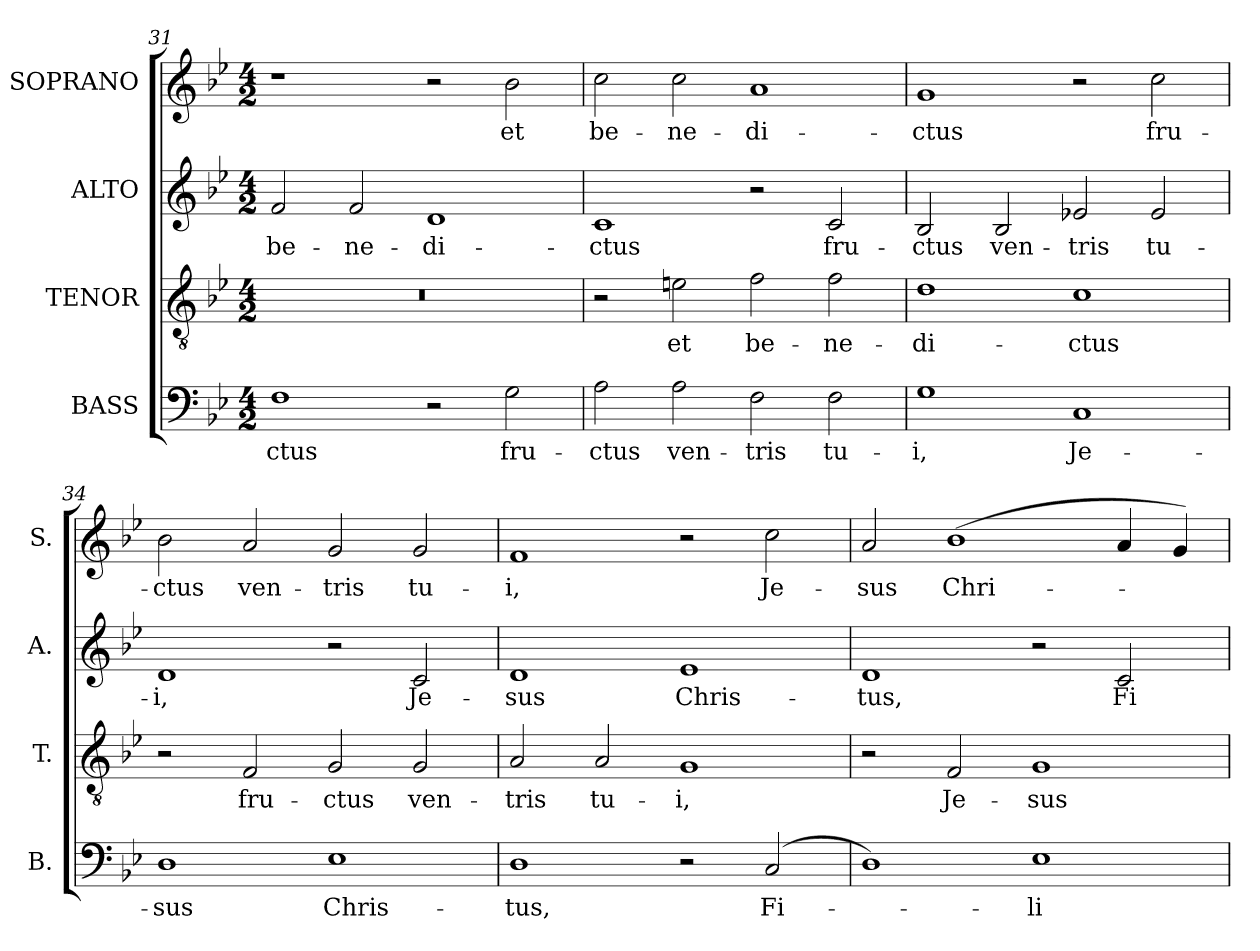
**kern	**text	**kern	**text	**kern	**text	**kern	**text
*part4	*part4	*part3	*part3	*part2	*part2	*part1	*part1
*staff4	*staff4	*staff3	*staff3	*staff2	*staff2	*staff1	*staff1
*I"BASS	*	*I"TENOR	*	*I"ALTO	*	*I"SOPRANO	*
*I'B.	*	*I'T.	*	*I'A.	*	*I'S.	*
*clefF4	*	*clefGv2	*	*clefG2	*	*clefG2	*
*	*	*ITrd7c12	*	*	*	*	*
*k[b-e-]	*	*k[b-e-]	*	*k[b-e-]	*	*k[b-e-]	*
*B-:	*	*B-:	*	*B-:	*	*B-:	*
*M4/2	*	*M4/2	*	*M4/2	*	*M4/2	*
=31	=31	=31	=31	=31	=31	=31	=31
!	!LO:LY:b:color=#000000	!LO:N:vis=1	!	!	!	!	!
!	!	!	!	!	!LO:LY:b:color=#000000	!	!
1Fi	-ctus	0r	.	2fi/	be-	1r	.
!	!	!	!	!	!LO:LY:b:color=#000000	!	!
.	.	.	.	2fi/	-ne-	.	.
!	!	!	!	!	!LO:LY:b:color=#000000	!	!
2r	.	.	.	1di	-di-	2r	.
!	!LO:LY:b:color=#000000	!	!	!	!	!	!
!	!	!	!	!	!	!	!LO:LY:b:color=#000000
2Gi\	fru-	.	.	.	.	2b-i\	et
=32	=32	=32	=32	=32	=32	=32	=32
!	!LO:LY:b:color=#000000	!	!	!	!	!	!
!	!	!	!	!	!LO:LY:b:color=#000000	!	!
!	!	!	!	!	!	!	!LO:LY:b:color=#000000
2Ai\	-ctus	2r	.	1ci	-ctus	2cci\	be-
!	!LO:LY:b:color=#000000	!	!	!	!	!	!
!	!	!	!LO:LY:b:color=#000000	!	!	!	!
!	!	!	!	!	!	!	!LO:LY:b:color=#000000
2Ai\	ven-	2Eni\	et	.	.	2cci\	-ne-
!	!LO:LY:b:color=#000000	!	!	!	!	!	!
!	!	!	!LO:LY:b:color=#000000	!	!	!	!
!	!	!	!	!	!	!	!LO:LY:b:color=#000000
2Fi\	-tris	2Fi\	be-	2r	.	1ai	-di-
!	!LO:LY:b:color=#000000	!	!	!	!	!	!
!	!	!	!LO:LY:b:color=#000000	!	!	!	!
!	!	!	!	!	!LO:LY:b:color=#000000	!	!
2Fi\	tu-	2Fi\	-ne-	2ci/	fru-	.	.
=33	=33	=33	=33	=33	=33	=33	=33
!	!LO:LY:b:color=#000000	!	!	!	!	!	!
!	!	!	!LO:LY:b:color=#000000	!	!	!	!
!	!	!	!	!	!LO:LY:b:color=#000000	!	!
!	!	!	!	!	!	!	!LO:LY:b:color=#000000
1Gi	-i,	1Di	-di-	2B-i/	-ctus	1gi	-ctus
!	!	!	!	!	!LO:LY:b:color=#000000	!	!
.	.	.	.	2B-i/	ven-	.	.
!	!LO:LY:b:color=#000000	!	!	!	!	!	!
!	!	!	!LO:LY:b:color=#000000	!	!	!	!
!	!	!	!	!	!LO:LY:b:color=#000000	!	!
1Ci	Je-	1Ci	-ctus	2e-Xi/	-tris	2r	.
!	!	!	!	!	!LO:LY:b:color=#000000	!	!
!	!	!	!	!	!	!	!LO:LY:b:color=#000000
.	.	.	.	2e-i/	tu-	2cci\	fru-
=34	=34	=34	=34	=34	=34	=34	=34
!	!LO:LY:b:color=#000000	!	!	!	!	!	!
!	!	!	!	!	!LO:LY:b:color=#000000	!	!
!	!	!	!	!	!	!	!LO:LY:b:color=#000000
1Di	-sus	2r	.	1di	-i,	2b-i\	-ctus
!	!	!	!LO:LY:b:color=#000000	!	!	!	!
!	!	!	!	!	!	!	!LO:LY:b:color=#000000
.	.	2FFi/	fru-	.	.	2ai/	ven-
!	!LO:LY:b:color=#000000	!	!	!	!	!	!
!	!	!	!LO:LY:b:color=#000000	!	!	!	!
!	!	!	!	!	!	!	!LO:LY:b:color=#000000
1E-i	Chris-	2GGi/	-ctus	2r	.	2gi/	-tris
!	!	!	!LO:LY:b:color=#000000	!	!	!	!
!	!	!	!	!	!LO:LY:b:color=#000000	!	!
!	!	!	!	!	!	!	!LO:LY:b:color=#000000
.	.	2GGi/	ven-	2ci/	Je-	2gi/	tu-
=35	=35	=35	=35	=35	=35	=35	=35
!	!LO:LY:b:color=#000000	!	!	!	!	!	!
!	!	!	!LO:LY:b:color=#000000	!	!	!	!
!	!	!	!	!	!LO:LY:b:color=#000000	!	!
!	!	!	!	!	!	!	!LO:LY:b:color=#000000
1Di	-tus,	2AAi/	-tris	1di	-sus	1fi	-i,
!	!	!	!LO:LY:b:color=#000000	!	!	!	!
.	.	2AAi/	tu-	.	.	.	.
!	!	!	!LO:LY:b:color=#000000	!	!	!	!
!	!	!	!	!	!LO:LY:b:color=#000000	!	!
2r	.	1GGi	-i,	1e-i	Chris-	2r	.
!	!LO:LY:b:color=#000000	!	!	!	!	!	!
!	!	!	!	!	!	!	!LO:LY:b:color=#000000
(2Ci/	Fi-	.	.	.	.	2cci\	Je-
!!LO:LB:g=z
=36	=36	=36	=36	=36	=36	=36	=36
!	!	!	!	!	!LO:LY:b:color=#000000	!	!
!	!	!	!	!	!	!	!LO:LY:b:color=#000000
1Di)	.	2r	.	1di	-tus,	2ai/	-sus
!	!	!	!LO:LY:b:color=#000000	!	!	!	!
!	!	!	!	!	!	!	!LO:LY:b:color=#000000
.	.	2FFi/	Je-	.	.	(1b-i	Chri-
!	!LO:LY:b:color=#000000	!	!	!	!	!	!
!	!	!	!LO:LY:b:color=#000000	!	!	!	!
1E-i	-li-	1GGi	-sus	2r	.	.	.
!	!	!	!	!	!LO:LY:b:color=#000000	!	!
.	.	.	.	2ci/	Fi-	4ai/	.
.	.	.	.	.	.	4gi/)	.
=	=	=	=	=	=	=	=
*-	*-	*-	*-	*-	*-	*-	*-
